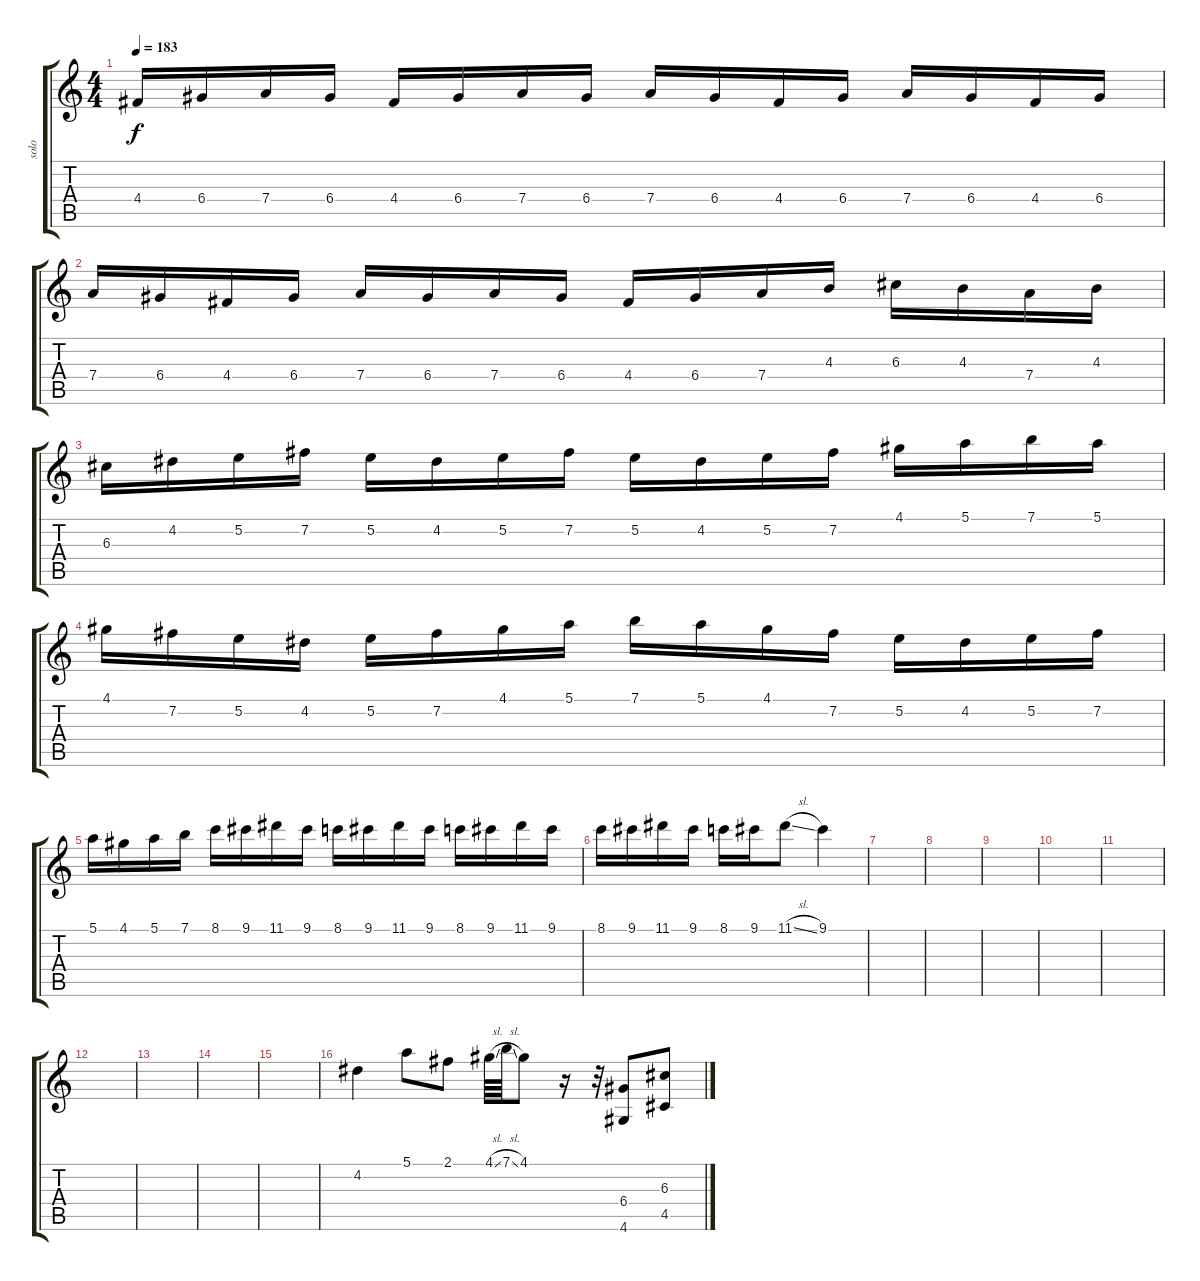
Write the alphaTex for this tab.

\track ("solo" "solo") {instrument acousticguitarsteel}
\staff {score tabs}
\tuning (E4 B3 G3 D3 A2 E2) {hide}
\ts (4 4)
\tempo 183
\clef g2
\ks c
4.4.16{dy f} 6.4.16 7.4.16 6.4.16 4.4.16 6.4.16 7.4.16 6.4.16 7.4.16 6.4.16 4.4.16 6.4.16 7.4.16 6.4.16 4.4.16 6.4.16 |
7.4.16 6.4.16 4.4.16 6.4.16 7.4.16 6.4.16 7.4.16 6.4.16 4.4.16 6.4.16 7.4.16 4.3.16 6.3.16 4.3.16 7.4.16 4.3.16 |
6.3.16 4.2.16 5.2.16 7.2.16 5.2.16 4.2.16 5.2.16 7.2.16 5.2.16 4.2.16 5.2.16 7.2.16 4.1.16 5.1.16 7.1.16 5.1.16 |
4.1.16 7.2.16 5.2.16 4.2.16 5.2.16 7.2.16 4.1.16 5.1.16 7.1.16 5.1.16 4.1.16 7.2.16 5.2.16 4.2.16 5.2.16 7.2.16 |
5.1.16 4.1.16 5.1.16 7.1.16 8.1.16 9.1.16 11.1.16 9.1.16 8.1.16 9.1.16 11.1.16 9.1.16 8.1.16 9.1.16 11.1.16 9.1.16 |
8.1.16 9.1.16 11.1.16 9.1.16 8.1.16 9.1.16 11.1{sl}.8 9.1.4 |
|
|
|
|
|
|
|
|
|
4.2.4 5.1.8 2.1.8 4.1{sl}.64 7.1{sl}.64 4.1.8 r.16 r.32 (6.4 4.6).8 (6.3 4.5).8
